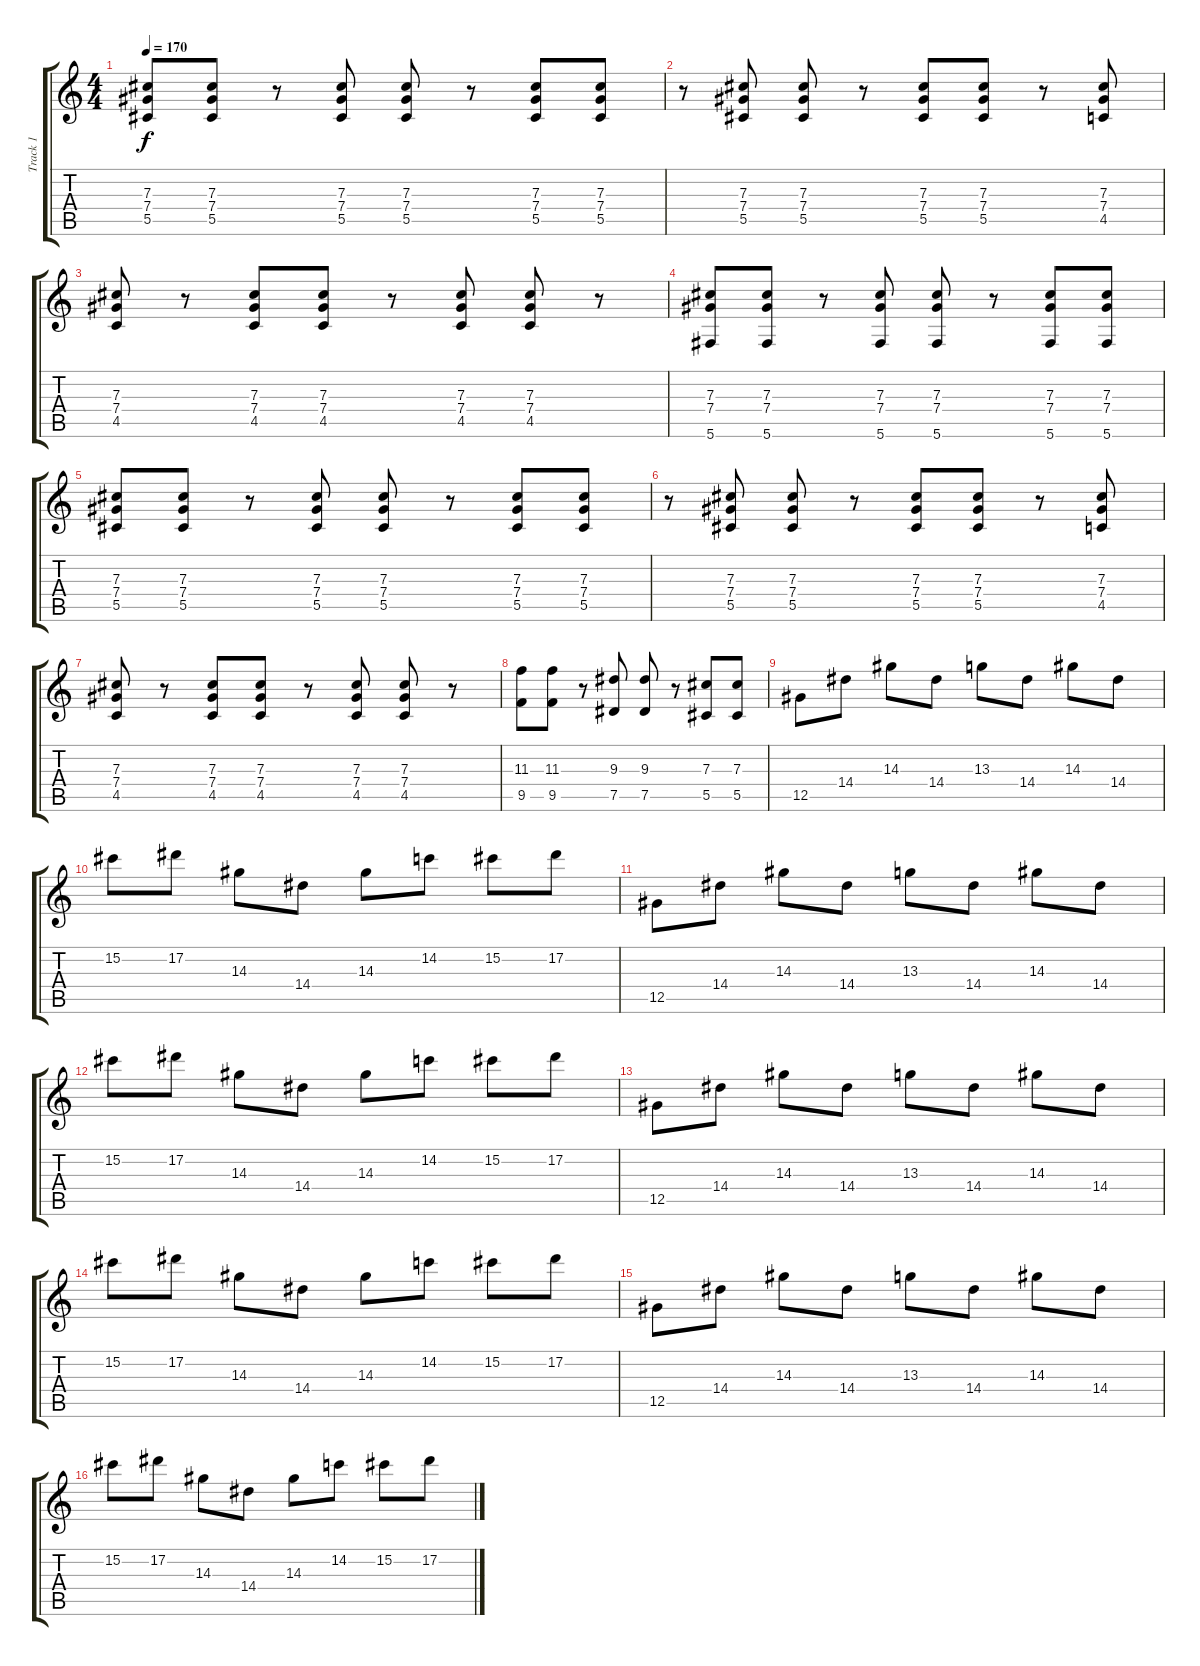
\track ("Track 1" "Track 1") {instrument electricguitarclean}
\staff {score tabs}
\tuning (Eb4 Bb3 Gb3 Db3 Ab2 Db2) {hide}
\ts (4 4)
\tempo 170
\clef g2
\ks c
(7.3 7.4 5.5).8{dy f instrument distortionguitar} (7.3 7.4 5.5).8 r.8 (7.3 7.4 5.5).8 (7.3 7.4 5.5).8 r.8 (7.3 7.4 5.5).8 (7.3 7.4 5.5).8 |
r.8 (7.3 7.4 5.5).8 (7.3 7.4 5.5).8 r.8 (7.3 7.4 5.5).8 (7.3 7.4 5.5).8 r.8 (7.3 7.4 4.5).8 |
(7.3 7.4 4.5).8 r.8 (7.3 7.4 4.5).8 (7.3 7.4 4.5).8 r.8 (7.3 7.4 4.5).8 (7.3 7.4 4.5).8 r.8 |
(7.3 7.4 5.6).8 (7.3 7.4 5.6).8 r.8 (7.3 7.4 5.6).8 (7.3 7.4 5.6).8 r.8 (7.3 7.4 5.6).8 (7.3 7.4 5.6).8 |
(7.3 7.4 5.5).8 (7.3 7.4 5.5).8 r.8 (7.3 7.4 5.5).8 (7.3 7.4 5.5).8 r.8 (7.3 7.4 5.5).8 (7.3 7.4 5.5).8 |
r.8 (7.3 7.4 5.5).8 (7.3 7.4 5.5).8 r.8 (7.3 7.4 5.5).8 (7.3 7.4 5.5).8 r.8 (7.3 7.4 4.5).8 |
(7.3 7.4 4.5).8 r.8 (7.3 7.4 4.5).8 (7.3 7.4 4.5).8 r.8 (7.3 7.4 4.5).8 (7.3 7.4 4.5).8 r.8 |
(11.3 9.5).8 (11.3 9.5).8 r.8 (9.3 7.5).8 (9.3 7.5).8 r.8 (7.3 5.5).8 (7.3 5.5).8 |
12.5.8 14.4.8 14.3.8 14.4.8 13.3.8 14.4.8 14.3.8 14.4.8 |
15.2.8 17.2.8 14.3.8 14.4.8 14.3.8 14.2.8 15.2.8 17.2.8 |
12.5.8 14.4.8 14.3.8 14.4.8 13.3.8 14.4.8 14.3.8 14.4.8 |
15.2.8 17.2.8 14.3.8 14.4.8 14.3.8 14.2.8 15.2.8 17.2.8 |
12.5.8 14.4.8 14.3.8 14.4.8 13.3.8 14.4.8 14.3.8 14.4.8 |
15.2.8 17.2.8 14.3.8 14.4.8 14.3.8 14.2.8 15.2.8 17.2.8 |
12.5.8 14.4.8 14.3.8 14.4.8 13.3.8 14.4.8 14.3.8 14.4.8 |
15.2.8 17.2.8 14.3.8 14.4.8 14.3.8 14.2.8 15.2.8 17.2.8
